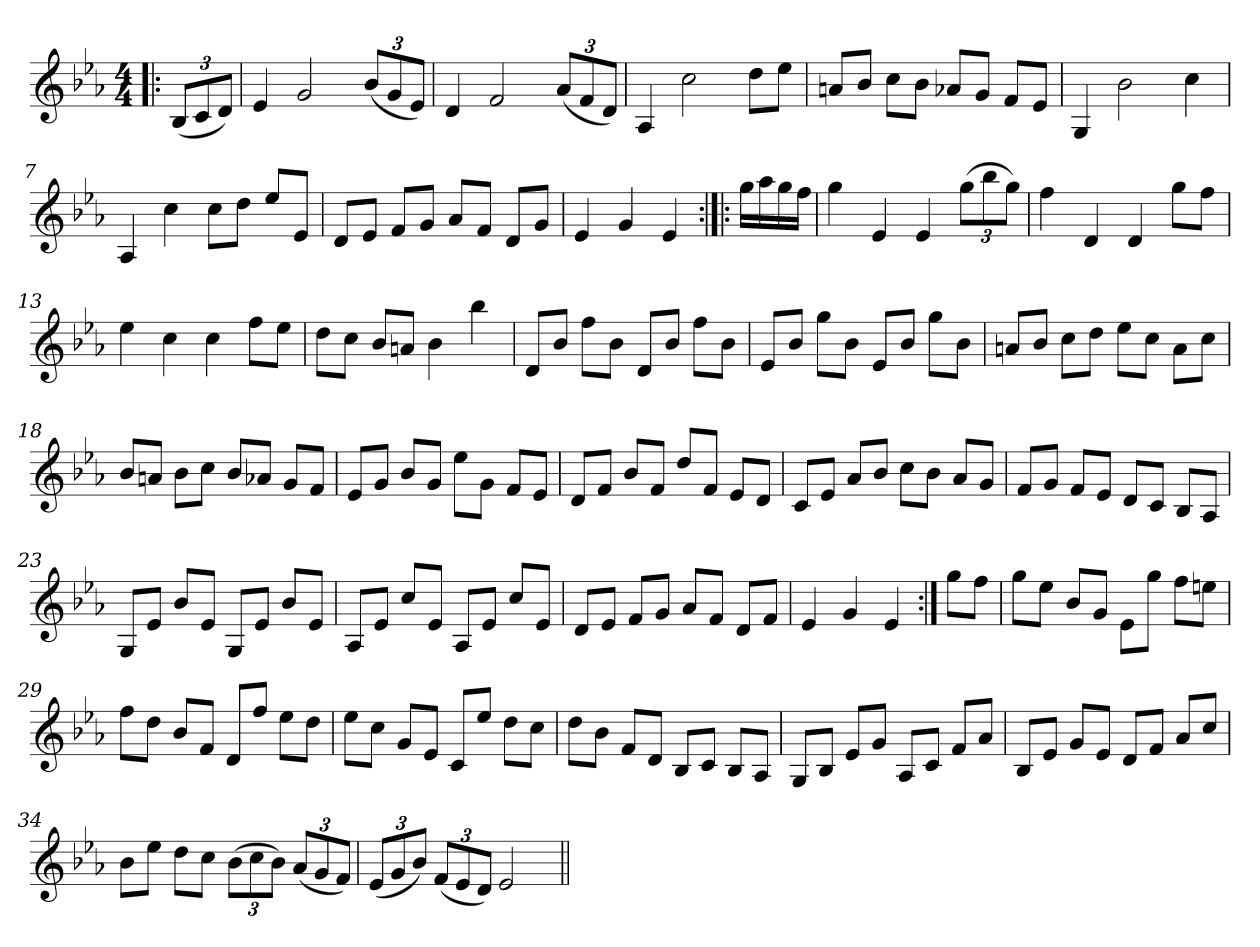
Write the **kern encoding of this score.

**kern
*part1
*staff1
*clefG2
*k[b-e-a-]
*E-:
*M4/4
*MM116
*Xbrackettup
=1!|:
(<12B-/L
12c/
12d/J)
=2
4e-/
2g/
(<12b-/L
12g/
12e-/J)
=3
4d/
2f/
(<12a-/L
12f/
12d/J)
=4
4A-/
2cc\
8dd\L
8ee-\J
=5
8an/L
8b-/J
8cc\L
8b-\J
8a-X/L
8g/J
8f/L
8e-/J
=6
4G/
2b-\
4cc\
=7
4A-/
4cc\
8cc\L
8dd\J
8ee-/L
8e-/J
!!LO:LB:g=z
=8
8d/L
8e-/J
8f/L
8g/J
8a-/L
8f/J
8d/L
8g/J
=9
4e-/
4g/
4e-/
=10:|!|:
16gg\LL
16aa-\
16gg\
16ff\JJ
=11
4gg\
4e-/
4e-/
(>12gg\L
12bb-\
12gg\J)
=12
4ff\
4d/
4d/
8gg\L
8ff\J
=13
4ee-\
4cc\
4cc\
8ff\L
8ee-\J
=14
8dd\L
8cc\J
8b-/L
8an/J
4b-\
4bb-\
!!LO:LB:g=z
=15
8d/L
8b-/J
8ff\L
8b-\J
8d/L
8b-/J
8ff\L
8b-\J
=16
8e-/L
8b-/J
8gg\L
8b-\J
8e-/L
8b-/J
8gg\L
8b-\J
=17
8an/L
8b-/J
8cc\L
8dd\J
8ee-\L
8cc\J
8a\L
8cc\J
=18
8b-/L
8an/J
8b-\L
8cc\J
8b-/L
8a-X/J
8g/L
8f/J
=19
8e-/L
8g/J
8b-/L
8g/J
8ee-\L
8g\J
8f/L
8e-/J
!!LO:LB:g=z
=20
8d/L
8f/J
8b-/L
8f/J
8dd/L
8f/J
8e-/L
8d/J
=21
8c/L
8e-/J
8a-/L
8b-/J
8cc\L
8b-\J
8a-/L
8g/J
=22
8f/L
8g/J
8f/L
8e-/J
8d/L
8c/J
8B-/L
8A-/J
=23
8G/L
8e-/J
8b-/L
8e-/J
8G/L
8e-/J
8b-/L
8e-/J
=24
8A-/L
8e-/J
8cc/L
8e-/J
8A-/L
8e-/J
8cc/L
8e-/J
!!LO:LB:g=z
=25
8d/L
8e-/J
8f/L
8g/J
8a-/L
8f/J
8d/L
8f/J
=26
4e-/
4g/
4e-/
=27:|!
8gg\L
8ff\J
=28
8gg\L
8ee-\J
8b-/L
8g/J
8e-\L
8gg\J
8ff\L
8een\J
=29
8ff\L
8dd\J
8b-/L
8f/J
8d/L
8ff/J
8ee-\L
8dd\J
=30
8ee-\L
8cc\J
8g/L
8e-/J
8c/L
8ee-/J
8dd\L
8cc\J
!!LO:LB:g=z
=31
8dd\L
8b-\J
8f/L
8d/J
8B-/L
8c/J
8B-/L
8A-/J
=32
8G/L
8B-/J
8e-/L
8g/J
8A-/L
8c/J
8f/L
8a-/J
=33
8B-/L
8e-/J
8g/L
8e-/J
8d/L
8f/J
8a-/L
8cc/J
=34
8b-\L
8ee-\J
8dd\L
8cc\J
(>12b-\L
12cc\
12b-\J)
(<12a-/L
12g/
12f/J)
=35
(<12e-/L
12g/
12b-/J)
(<12f/L
12e-/
12d/J)
2e-/
=||
*-
